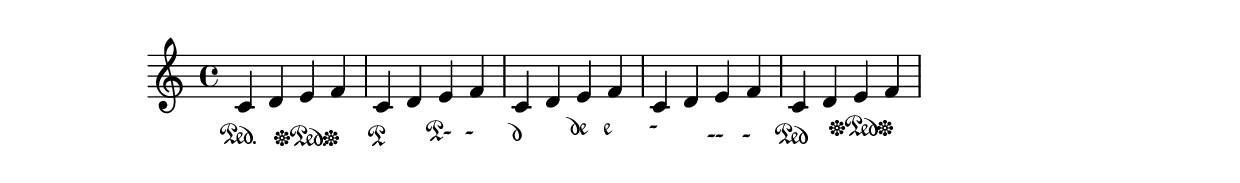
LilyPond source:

%% http://lsr.di.unimi.it/LSR/Item?id=682
%% see also http://www.lilypond.org/doc/v2.18/Documentation/snippets/keyboards#keyboards-changing-the-text-for-sustain-markings

sustainNotes = { c4\sustainOn d e\sustainOff\sustainOn f\sustainOff }

\relative c' {
  \sustainNotes 
  \set Staff.pedalSustainStrings = #'("P" "P-" "-")
  \sustainNotes 
  \set Staff.pedalSustainStrings = #'("d" "de" "e")
  \sustainNotes 
  \set Staff.pedalSustainStrings = #'("M" "M-" "-")
  \sustainNotes 
  \set Staff.pedalSustainStrings = #'("Ped" "*Ped" "*")
  \sustainNotes 
}
